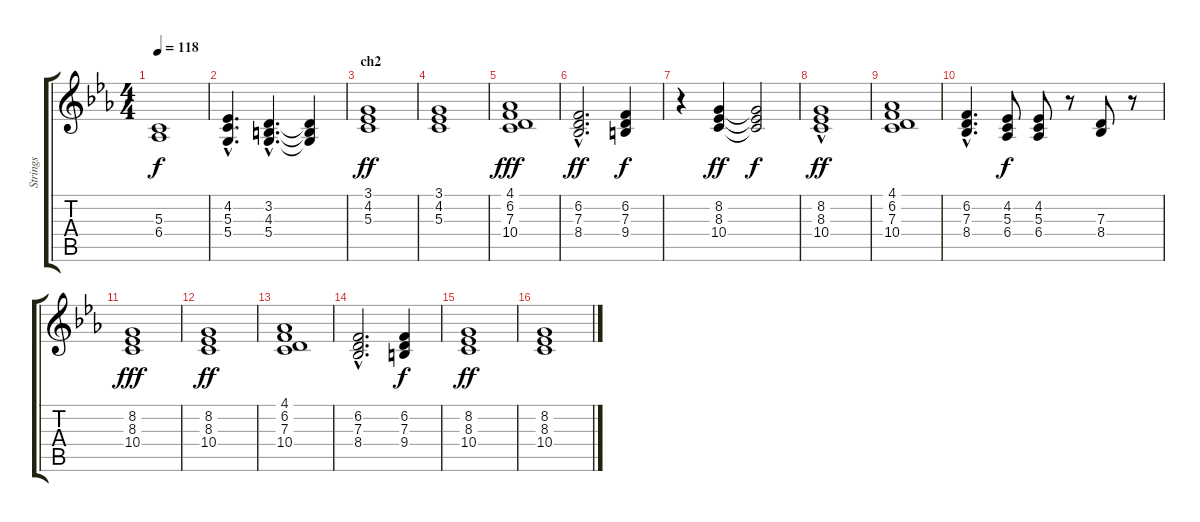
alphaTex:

\track ("Strings" "Strings") {instrument stringensemble1}
\staff {score tabs}
\tuning (E4 B3 G3 D3 A2 E2) {hide}
\ts (4 4)
\tempo 118
\clef g2
\ks cminor
(5.3 6.4).1{dy f} |
(4.2{hac} 5.3{hac} 5.4{hac}).4{d} (3.2{hac} 4.3{hac} 5.4{hac}).4{d} (3.2{t} 4.3{t} 5.4{t}).4 |
\section ("" "ch2")
(3.1 4.2 5.3).1{dy ff} |
(3.1 4.2 5.3).1 |
(4.1 6.2 7.3 10.4).1{dy fff} |
(6.2{hac} 7.3{hac} 8.4{hac}).2{d dy ff} (6.2 7.3 9.4).4{dy f} |
r.4 (8.2 8.3 10.4).4{dy ff} (8.2{t} 8.3{t} 10.4{t}).2{dy f} |
(8.2{hac} 8.3 10.4).1{dy ff} |
(4.1 6.2 7.3 10.4).1 |
(6.2{hac} 7.3{hac} 8.4{hac}).4{d} (4.2 5.3 6.4).8{dy f} (4.2 5.3 6.4).8 r.8 (7.3 8.4).8 r.8 |
(8.2 8.3 10.4).1{dy fff} |
(8.2 8.3 10.4).1{dy ff} |
(4.1 6.2 7.3 10.4).1 |
(6.2{hac} 7.3{hac} 8.4{hac}).2{d} (6.2 7.3 9.4).4{dy f} |
(8.2 8.3 10.4).1{dy ff} |
(8.2 8.3 10.4).1
